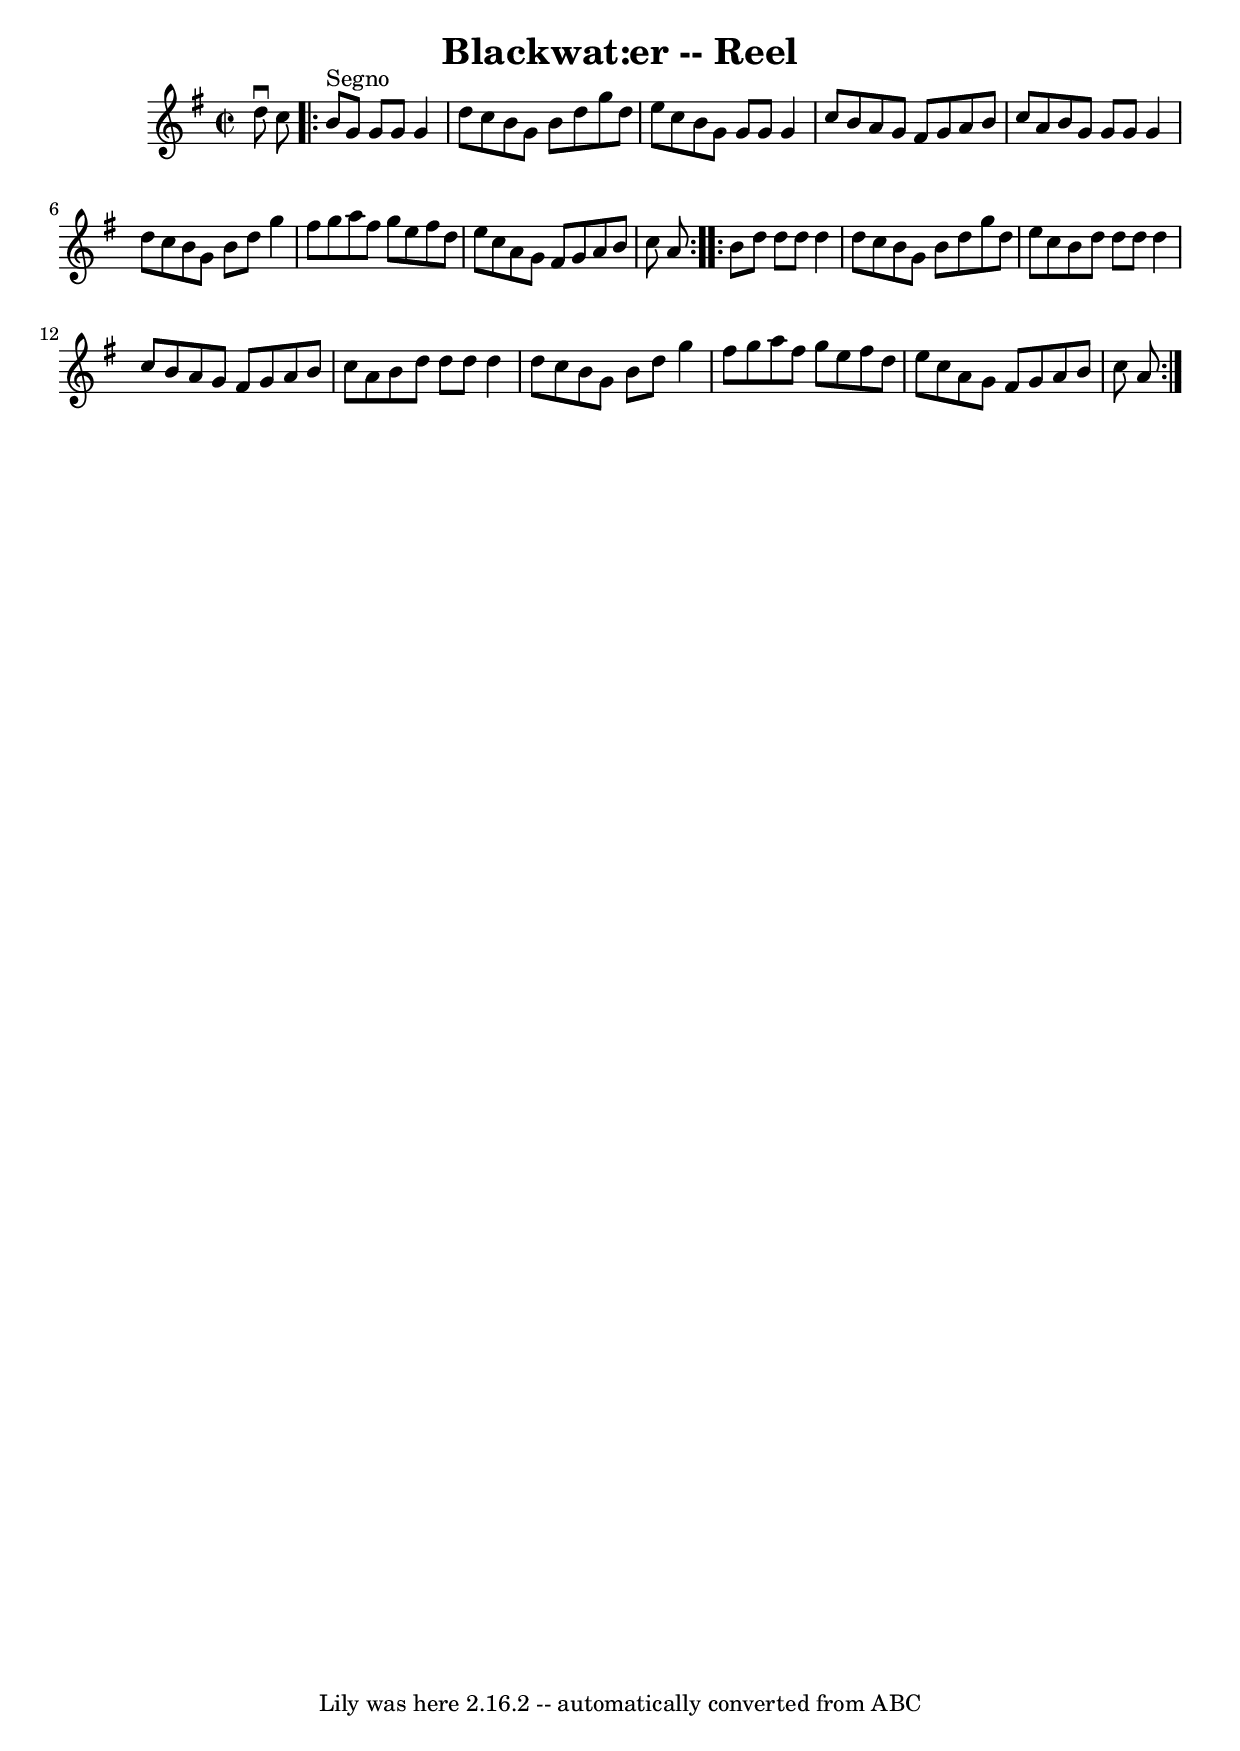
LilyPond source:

\version "2.16.2"
\include "Mammoth.ily"
\header {
  %% book = "Ryan's Mammoth Collection"
 crossRefNumber = "1"
 footnotes = ""
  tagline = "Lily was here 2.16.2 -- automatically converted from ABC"
  title = "Blackwat:er -- Reel"

}
voicedefault =  {


  \override Staff.TimeSignature #'style = #'C
  \time 2/2 
  \key g \major
 d''8^\downbow c''8    
  \repeat volta 2 { b'8^"Segno" g'8 g'8 g'8 g'4 d''8 c''8   |
 b'8 g'8 b'8 d''8 g''8 d''8 e''8 c''8   |
 b'8 g'8 g'8 g'8 g'4 c''8 b'8   |
 a'8 g'8 fs'8 g'8 a'8 b'8 c''8 a'8   |
 b'8 g'8 g'8 g'8 g'4 d''8 c''8   |
 b'8 g'8 b'8 d''8 g''4 fs''8 g''8  |
 a''8 fs''8 g''8 e''8 fs''8 d''8 e''8 c''8   |
 a'8    
 g'8 fs'8 g'8 a'8 b'8 c''8 a'8  
  } 
  \repeat volta 2 {
 b'8 d''8 d''8 d''8 d''4 d''8 c''8   |
 b'8 g'8 b'8 d''8 g''8 d''8 e''8 c''8   |
 b'8 d''8 d''8 d''8 d''4 c''8 b'8   |
 a'8 g'8 fs'8 g'8 a'8 b'8 c''8 a'8   |
 b'8 d''8 d''8 d''8 d''4 d''8 c''8   |
 b'8 g'8 b'8 d''8 g''4 fs''8 g''8  |
 a''8 fs''8 g''8 e''8 fs''8 d''8 e''8 c''8   |
 a'8    
 g'8 fs'8 g'8 a'8 b'8 c''8 a'8    
  }   

}

\score{
  <<

    \context Staff="default"
    {
      \voicedefault 
      
    }

  >>
  \layout {
    
  }
  \midi {
  }

}
